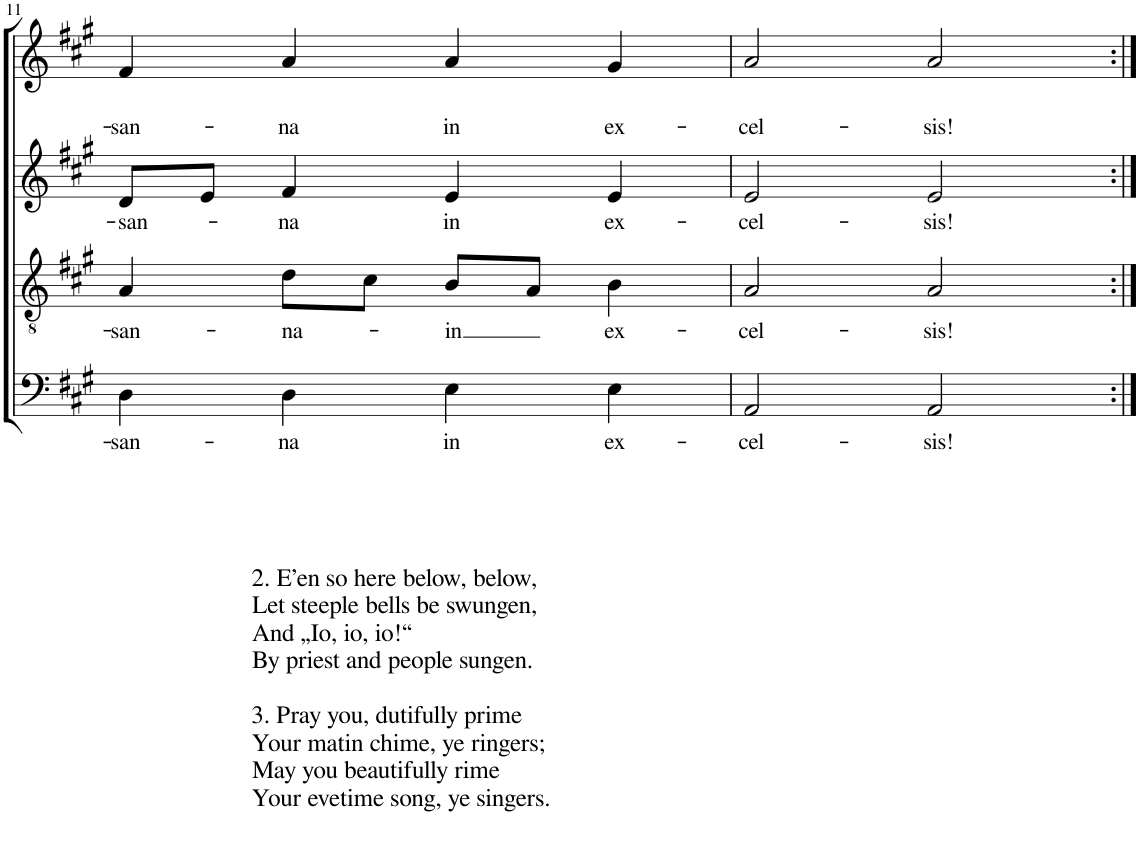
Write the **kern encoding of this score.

**kern	**text	**kern	**text	**kern	**text	**kern	**text	**text
*part4	*part4	*part3	*part3	*part2	*part2	*part1	*part1	*part1
*staff4	*staff4	*staff3	*staff3	*staff2	*staff2	*staff1	*staff1	*staff1
*I"Bass	*	*I"Tenor	*	*I"Alto	*	*I"Soprano	*	*
*I'B	*	*I'T	*	*I'A	*	*I'S	*	*
!!LO:PB:g=z
*clefF4	*	*clefGv2	*	*clefG2	*	*clefG2	*	*
*k[f#c#g#]	*	*k[f#c#g#]	*	*k[f#c#g#]	*	*k[f#c#g#]	*	*
*M4/4	*	*M4/4	*	*M4/4	*	*M4/4	*	*
=11	=11	=11	=11	=11	=11	=11	=11	=11
!LO:TX:b:t=2. E’en so here below, below,	!	!	!	!	!	!	!	!
!LO:TX:b:t=Let steeple bells be swungen,	!	!	!	!	!	!	!	!
!LO:TX:b:t=And „Io, io, io!“	!	!	!	!	!	!	!	!
!LO:TX:b:t=By priest and people sungen.	!	!	!	!	!	!	!	!
!LO:TX:b:t=3. Pray you, dutifully prime	!	!	!	!	!	!	!	!
!LO:TX:b:t=Your matin chime, ye ringers;	!	!	!	!	!	!	!	!
!LO:TX:b:t=May you beautifully rime	!	!	!	!	!	!	!	!
!LO:TX:b:t=Your evetime song, ye singers.	!	!	!	!	!	!	!	!
!	!LO:LY:b	!	!LO:LY:b	!	!LO:LY:b	!	!	!LO:LY:b
4D\	-san-	4A/	-san-	8d/L	-san-	4f#/	.	-san-
.	.	.	.	8e/J	.	.	.	.
!	!LO:LY:b	!	!LO:LY:b	!	!LO:LY:b	!	!	!LO:LY:b
4D\	-na	8d\L	-na-	4f#/	-na	4a/	.	-na
.	.	8c#\J	.	.	.	.	.	.
!	!LO:LY:b	!	!LO:LY:b	!	!LO:LY:b	!	!	!LO:LY:b
4E\	in	8B/L	-in	4e/	in	4a/	.	in
.	.	8A/J	.	.	.	.	.	.
!	!LO:LY:b	!	!LO:LY:b	!	!LO:LY:b	!	!	!LO:LY:b
4E\	ex-	4B\	ex-	4e/	ex-	4g#/	.	ex-
=12	=12	=12	=12	=12	=12	=12	=12	=12
!	!LO:LY:b	!	!LO:LY:b	!	!LO:LY:b	!	!	!LO:LY:b
2AA/	-cel-	2A/	-cel-	2e/	-cel-	2a/	.	-cel-
!	!LO:LY:b	!	!LO:LY:b	!	!LO:LY:b	!	!	!LO:LY:b
2AA/	-sis!	2A/	-sis!	2e/	-sis!	2a/	.	-sis!
=:|!	=:|!	=:|!	=:|!	=:|!	=:|!	=:|!	=:|!	=:|!
*-	*-	*-	*-	*-	*-	*-	*-	*-
